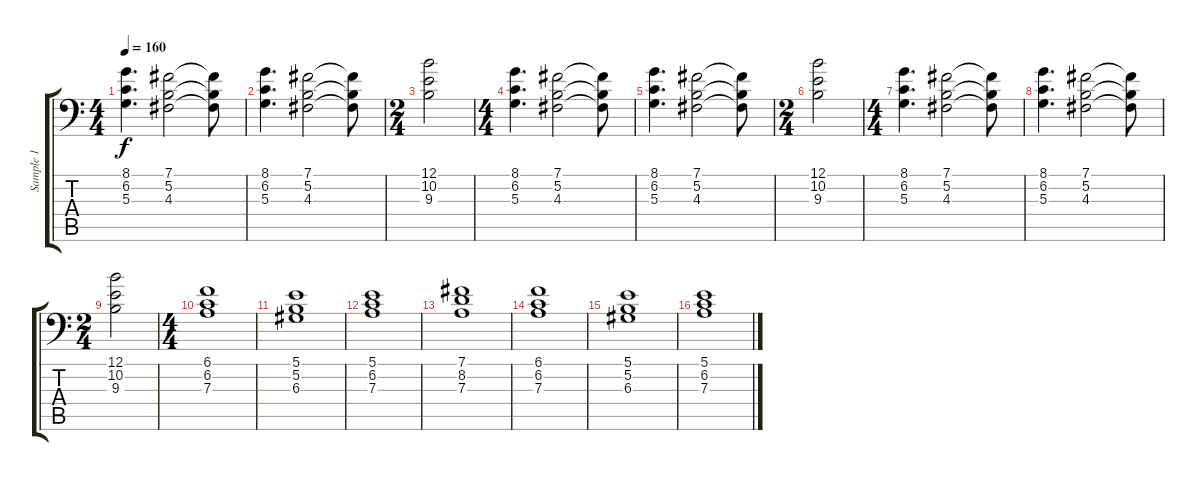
\track ("Sample 1" "Sample 1") {instrument choiraahs}
\staff {score tabs}
\tuning (B3 Gb3 D3 A2 E2 A1) {hide}
\ts (4 4)
\tempo 160
\clef f4
\ks c
(8.1 6.2 5.3).4{d dy f} (7.1 5.2 4.3).2 (7.1{t} 5.2{t} 4.3{t}).8 |
(8.1 6.2 5.3).4{d} (7.1 5.2 4.3).2 (7.1{t} 5.2{t} 4.3{t}).8 |
\ts (2 4)
(12.1 10.2 9.3).2 |
\ts (4 4)
(8.1 6.2 5.3).4{d} (7.1 5.2 4.3).2 (7.1{t} 5.2{t} 4.3{t}).8 |
(8.1 6.2 5.3).4{d} (7.1 5.2 4.3).2 (7.1{t} 5.2{t} 4.3{t}).8 |
\ts (2 4)
(12.1 10.2 9.3).2 |
\ts (4 4)
(8.1 6.2 5.3).4{d} (7.1 5.2 4.3).2 (7.1{t} 5.2{t} 4.3{t}).8 |
(8.1 6.2 5.3).4{d} (7.1 5.2 4.3).2 (7.1{t} 5.2{t} 4.3{t}).8 |
\ts (2 4)
(12.1 10.2 9.3).2 |
\ts (4 4)
(6.1 6.2 7.3).1 |
(5.1 5.2 6.3).1 |
(5.1 6.2 7.3).1 |
(7.1 8.2 7.3).1 |
(6.1 6.2 7.3).1 |
(5.1 5.2 6.3).1 |
(5.1 6.2 7.3).1
